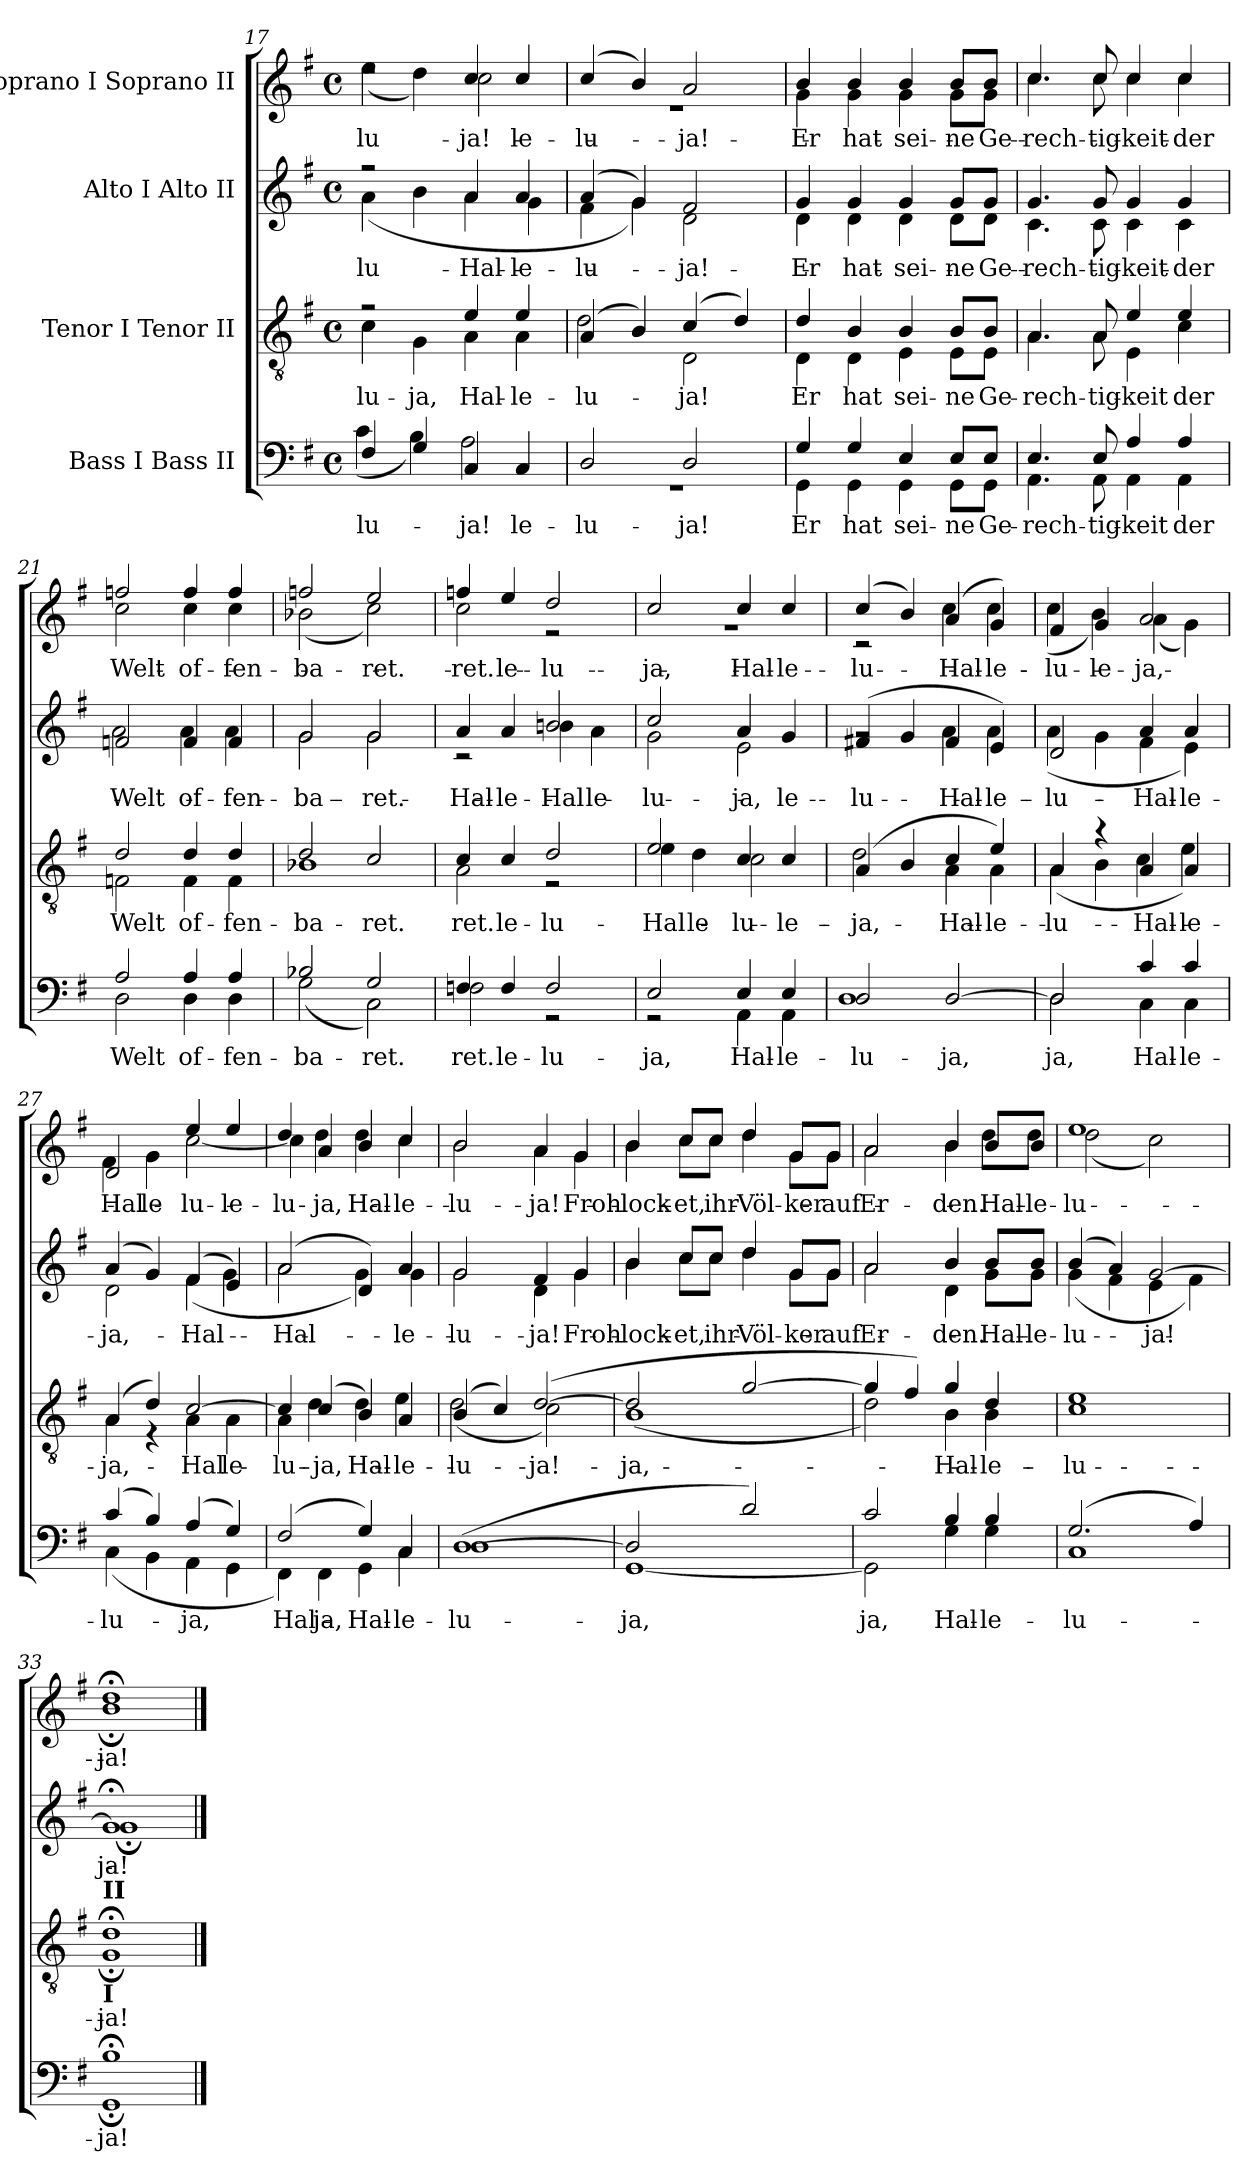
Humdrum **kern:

**kern	**text	**kern	**text	**kern	**text	**kern	**text
*part4	*part4	*part3	*part3	*part2	*part2	*part1	*part1
*staff4	*staff4	*staff3	*staff3	*staff2	*staff2	*staff1	*staff1
*I"Bass I Bass II	*	*I"Tenor I Tenor II	*	*I"Alto I Alto II	*	*I"Soprano I Soprano II	*
*clefF4	*	*clefGv2	*	*clefG2	*	*clefG2	*
*k[f#]	*	*k[f#]	*	*k[f#]	*	*k[f#]	*
*G:	*	*G:	*	*G:	*	*G:	*
*M4/4	*	*M4/4	*	*M4/4	*	*M4/4	*
*met(c)	*	*met(c)	*	*met(c)	*	*met(c)	*
=17	=17	=17	=17	=17	=17	=17	=17
!	!LO:LY:a	!	!	!	!	!	!
*^	*	*	*	*	*	*	*
!	!	!LO:LY:b	!	!LO:LY:b	!	!LO:LY:b	!	!LO:LY:b
*	*	*	*^	*	*^	*	*^	*
4F#/	(<4c\	-lu-	2r	4c\	-lu-	2r	(<4a\	-lu-	2rdd	(<4ee\	-lu-
!	!	!	!	!	!LO:LY:b	!	!	!	!	!	!
4G/	4B\)	.	.	4G\	-ja,	.	4b\	.	.	4dd\)	.
!	!	!LO:LY:a	!	!	!	!	!	!	!	!	!
!	!	!LO:LY:b	!	!	!LO:LY:b	!	!	!LO:LY:a	!	!	!LO:LY:a
!	!	!	!	!	!	!	!	!	!	!	!LO:LY:b
4C/	2A\	-ja!	4e/	4A\	Hal-	4a/	4a\	Hal-	4cc/	2cc\	-ja!
!	!	!LO:LY:a	!	!	!LO:LY:b	!	!	!LO:LY:a	!	!	!LO:LY:a
4C/	.	-le-	4e/	4A\	-le-	4a/	4g\	-le-	4cc/	.	-le-
=18	=18	=18	=18	=18	=18	=18	=18	=18	=18	=18	=18
!	!	!LO:LY:a	!	!	!LO:LY:b	!	!	!LO:LY:a	!	!	!LO:LY:a
2D/	1r	-lu-	(>4A/	2d\	-lu-	(>4a/	4f#\	-lu-	(>4cc/	1r	-lu-
.	.	.	4B/)	.	.	4g/)	4g\)	.	4b/)	.	.
!	!	!LO:LY:a	!	!	!LO:LY:b	!	!	!LO:LY:a	!	!	!
!	!	!	!	!	!	!	!	!LO:LY:b	!	!	!LO:LY:a
2D/	.	-ja!	(>4c/	2D\	-ja!	2f#/	2d\	-ja!	2a/	.	-ja!
.	.	.	4d/)	.	.	.	.	.	.	.	.
=19	=19	=19	=19	=19	=19	=19	=19	=19	=19	=19	=19
!	!	!LO:LY:b	!	!	!LO:LY:b	!	!	!LO:LY:b	!	!	!LO:LY:b
4G/	4GG\	Er	4d/	4D\	Er	4g/	4d\	Er	4b/	4g\	Er
!	!	!LO:LY:b	!	!	!LO:LY:b	!	!	!LO:LY:b	!	!	!LO:LY:b
4G/	4GG\	hat	4B/	4D\	hat	4g/	4d\	hat	4b/	4g\	hat
!	!	!LO:LY:b	!	!	!LO:LY:b	!	!	!LO:LY:b	!	!	!LO:LY:b
4E/	4GG\	sei-	4B/	4E\	sei-	4g/	4d\	sei-	4b/	4g\	sei-
!	!	!LO:LY:b	!	!	!LO:LY:b	!	!	!LO:LY:b	!	!	!LO:LY:b
8E/L	8GG\L	-ne	8B/L	8E\L	-ne	8g/L	8d\L	-ne	8b/L	8g\L	-ne
!	!	!LO:LY:b	!	!	!LO:LY:b	!	!	!LO:LY:b	!	!	!LO:LY:b
8E/J	8GG\J	Ge-	8B/J	8E\J	Ge-	8g/J	8d\J	Ge-	8b/J	8g\J	Ge-
=20	=20	=20	=20	=20	=20	=20	=20	=20	=20	=20	=20
!	!	!LO:LY:b	!	!	!LO:LY:b	!	!	!LO:LY:b	!	!	!LO:LY:b
4.E/	4.AA\	­rech-	4.A/	4.A\	­rech-	4.g/	4.c\	­rech-	4.cc/	4.cc\	­rech-
!	!	!LO:LY:b	!	!	!LO:LY:b	!	!	!LO:LY:b	!	!	!LO:LY:b
8E/	8AA\	-tig-	8A/	8A\	-tig-	8g/	8c\	-tig-	8cc/	8cc\	-tig-
!	!	!LO:LY:b	!	!	!LO:LY:b	!	!	!LO:LY:b	!	!	!LO:LY:b
4A/	4AA\	-keit	4e/	4E\	-keit	4g/	4c\	-keit	4cc/	4cc\	-keit
!	!	!LO:LY:b	!	!	!LO:LY:b	!	!	!LO:LY:b	!	!	!LO:LY:b
4A/	4AA\	der	4e/	4c\	der	4g/	4c\	der	4cc/	4cc\	der
=21	=21	=21	=21	=21	=21	=21	=21	=21	=21	=21	=21
!	!	!LO:LY:b	!	!	!LO:LY:b	!	!	!LO:LY:b	!	!	!LO:LY:b
2A/	2D\	Welt	2d/	2Fn\	Welt	2fn/	2a\	Welt	2ffn/	2cc\	Welt
!	!	!LO:LY:a	!	!	!	!	!	!	!	!	!
!	!	!LO:LY:b	!	!	!LO:LY:a	!	!	!	!	!	!
!	!	!	!	!	!LO:LY:b	!	!	!LO:LY:b	!	!	!LO:LY:a
!	!	!	!	!	!	!	!	!	!	!	!LO:LY:b
4A/	4D\	of-	4d/	4F\	of-	4f/	4a\	of-	4ff/	4cc\	of-
!	!	!LO:LY:a	!	!	!	!	!	!	!	!	!
!	!	!LO:LY:b	!	!	!LO:LY:a	!	!	!	!	!	!
!	!	!	!	!	!LO:LY:b	!	!	!LO:LY:b	!	!	!LO:LY:a
!	!	!	!	!	!	!	!	!	!	!	!LO:LY:b
4A/	4D\	-fen-	4d/	4F\	-fen-	4f/	4a\	-fen-	4ff/	4cc\	-fen-
=22	=22	=22	=22	=22	=22	=22	=22	=22	=22	=22	=22
!	!	!LO:LY:a	!	!	!	!	!	!	!	!	!
!	!	!LO:LY:b	!	!	!LO:LY:a	!	!	!	!	!	!
!	!	!	!	!	!LO:LY:b	!	!	!LO:LY:b	!	!	!LO:LY:a
!	!	!	!	!	!	!	!	!	!	!	!LO:LY:b
2B-X/	(<2G\	-ba-	2d/	1B-X	-ba-	2g/	2g\	-ba-	2ffn/	(<2b-X\	-ba-
!	!	!LO:LY:a	!	!	!LO:LY:a	!	!	!LO:LY:b	!	!	!LO:LY:a
2G/	2C\)	-ret.	2c/	.	-ret.	2g/	2g\	-ret.	2ee/	2cc\)	-ret.
!!LO:LB:g=z	!!
=23	=23	=23	=23	=23	=23	=23	=23	=23	=23	=23	=23
!	!	!LO:LY:a	!	!	!	!	!	!	!	!	!
!	!	!LO:LY:b	!	!	!LO:LY:a	!	!	!	!	!	!
!	!	!	!	!	!LO:LY:b	!	!	!LO:LY:a	!	!	!LO:LY:a
!	!	!	!	!	!	!	!	!	!	!	!LO:LY:b
4Fn/	2F\	-ret.	4c/	2A\	-ret.	4a/	2r	Hal-	4ffn/	2cc\	-ret.
!	!	!LO:LY:a	!	!	!LO:LY:a	!	!	!LO:LY:a	!	!	!LO:LY:a
4F/	.	-le-	4c/	.	-le-	4a/	.	-le-	4ee/	.	-le-
!	!	!LO:LY:a	!	!	!LO:LY:a	!	!	!LO:LY:a	!	!	!
!	!	!	!	!	!	!	!	!LO:LY:b	!	!	!LO:LY:a
2F/	2r	-lu-	2d/	2r	-lu-	2bn/	4b\	Hal-	2dd/	2r	-lu-
!	!	!	!	!	!	!	!	!LO:LY:b	!	!	!
.	.	.	.	.	.	.	4a\	-le-	.	.	.
=24	=24	=24	=24	=24	=24	=24	=24	=24	=24	=24	=24
!	!	!LO:LY:a	!	!	!LO:LY:a	!	!	!	!	!	!
!	!	!	!	!	!LO:LY:b	!	!	!LO:LY:a	!	!	!
!	!	!	!	!	!	!	!	!LO:LY:b	!	!	!LO:LY:a
2E/	2r	-ja,	2e/	4e\	Hal-	2cc/	2g\	-lu-	2cc/	1r	-ja,
!	!	!	!	!	!LO:LY:b	!	!	!	!	!	!
.	.	.	.	4d\	-le-	.	.	.	.	.	.
!	!	!LO:LY:a	!	!	!	!	!	!	!	!	!
!	!	!LO:LY:b	!	!	!LO:LY:a	!	!	!	!	!	!
!	!	!	!	!	!LO:LY:b	!	!	!LO:LY:a	!	!	!
!	!	!	!	!	!	!	!	!LO:LY:b	!	!	!LO:LY:a
4E/	4AA\	Hal-	4c/	2c\	-lu-	4a/	2e\	-ja,	4cc/	.	Hal-
!	!	!LO:LY:a	!	!	!	!	!	!	!	!	!
!	!	!LO:LY:b	!	!	!LO:LY:a	!	!	!LO:LY:a	!	!	!LO:LY:a
4E/	4AA\	-le-	4c/	.	-le-	4g/	.	-le-	4cc/	.	-le-
=25	=25	=25	=25	=25	=25	=25	=25	=25	=25	=25	=25
!	!	!LO:LY:a	!	!	!	!	!	!	!	!	!
!	!	!LO:LY:b	!	!	!LO:LY:a	!	!	!	!	!	!
!	!	!	!	!	!LO:LY:b	!	!	!LO:LY:a	!	!	!LO:LY:a
2D/	1D	-lu-	(>4A/	2d\	-ja,	(>4f#X/	2rg	-lu-	(>4cc/	2r	-lu-
.	.	.	4B/	.	.	4g/	.	.	4b/)	.	.
!	!	!LO:LY:a	!	!	!LO:LY:b	!	!	!LO:LY:b	!	!	!LO:LY:a
!	!	!	!	!	!	!	!	!	!	!	!LO:LY:b
[2D/	.	-ja,	4c/	4A\	Hal-	4f#/	4a\	Hal-	(>4a/	4cc\	Hal-
!	!	!	!	!	!LO:LY:b	!	!	!LO:LY:b	!	!	!LO:LY:b
.	.	.	4e/)	4A\	-le-	4e/)	4a\	-le-	4g/)	4cc\	-le-
=26	=26	=26	=26	=26	=26	=26	=26	=26	=26	=26	=26
!	!	!LO:LY:b	!	!	!LO:LY:a	!	!	!	!	!	!
!	!	!	!	!	!LO:LY:b	!	!	!LO:LY:a	!	!	!
!	!	!	!	!	!	!	!	!LO:LY:b	!	!	!LO:LY:a
!	!	!	!	!	!	!	!	!	!	!	!LO:LY:b
2D/]	2D\	-ja,	4A/	(<4A\	-lu-	2d/	(<4a\	-lu-	4f#/	(<4cc\	-lu-
!	!	!	!	!	!	!	!	!	!	!	!LO:LY:a
.	.	.	4r	4B\	.	.	4g\	.	4g/	4b\)	-le-
!	!	!LO:LY:a	!	!	!	!	!	!	!	!	!
!	!	!LO:LY:b	!	!	!LO:LY:a	!	!	!LO:LY:a	!	!	!LO:LY:a
!	!	!	!	!	!	!	!	!	!	!	!LO:LY:b
4c/	4C\	Hal-	4A/	4c\	Hal-	4a/	4f#\	Hal-	2a/	(<4a\	-ja,
!	!	!LO:LY:a	!	!	!	!	!	!	!	!	!
!	!	!LO:LY:b	!	!	!LO:LY:a	!	!	!LO:LY:a	!	!	!
4c/	4C\	-le-	4A/	4e\)	-le-	4a/	4e\)	-le-	.	4g\)	.
=27	=27	=27	=27	=27	=27	=27	=27	=27	=27	=27	=27
!	!	!LO:LY:a	!	!	!	!	!	!	!	!	!
!	!	!LO:LY:b	!	!	!LO:LY:a	!	!	!	!	!	!
!	!	!	!	!	!LO:LY:b	!	!	!LO:LY:a	!	!	!
!	!	!	!	!	!	!	!	!LO:LY:b	!	!	!LO:LY:a
!	!	!	!	!	!	!	!	!	!	!	!LO:LY:b
(>4c/	(<4C\	­lu-	(>4A/	4A\	­ja,	(>4a/	2d\	­ja,	2d/	4f#\	Hal-
!	!	!	!	!	!	!	!	!	!	!	!LO:LY:b
4B/)	4BB\	.	4d/)	4r	.	4g/)	.	.	.	4g\	-le-
!	!	!LO:LY:a	!	!	!LO:LY:a	!	!	!	!	!	!
!	!	!	!	!	!LO:LY:b	!	!	!LO:LY:a	!	!	!
!	!	!	!	!	!	!	!	!LO:LY:b	!	!	!LO:LY:a
!	!	!	!	!	!	!	!	!	!	!	!LO:LY:b
(>4A/	4AA\	-ja,	[2c/	4A\	Hal-	(>4f#/	(<4f#\	Hal-	4ee/	[2cc\	-lu-
!	!	!	!	!	!LO:LY:b	!	!	!	!	!	!LO:LY:a
4G/)	4GG\	.	.	4A\	-le-	4e/)	4g\	.	4ee/	.	-le-
=28	=28	=28	=28	=28	=28	=28	=28	=28	=28	=28	=28
!	!	!LO:LY:a	!	!	!LO:LY:b	!	!	!LO:LY:a	!	!	!LO:LY:a
(>2F#/	4FF#\)	Hal-	4c/]	4A\	-lu-	(>2a/	2a\	Hal-	4dd/	4cc\]	-lu-
!	!	!LO:LY:b	!	!	!LO:LY:a	!	!	!	!	!	!
!	!	!	!	!	!LO:LY:b	!	!	!	!	!	!LO:LY:a
!	!	!	!	!	!	!	!	!	!	!	!LO:LY:b
.	4FF#\	-ja,	(>4c/	4d\	-ja,	.	.	.	4a/	4dd\	-ja,
!	!	!LO:LY:b	!	!	!LO:LY:b	!	!	!	!	!	!LO:LY:b
4G/)	4GG\	Hal-	4B/)	4d\	Hal-	4d/)	4g\)	.	4b/	4dd\	Hal-
!	!	!LO:LY:a	!	!	!	!	!	!	!	!	!
!	!	!LO:LY:b	!	!	!LO:LY:a	!	!	!	!	!	!
!	!	!	!	!	!LO:LY:b	!	!	!LO:LY:a	!	!	!
!	!	!	!	!	!	!	!	!LO:LY:b	!	!	!LO:LY:b
4C/	4C\	-le-	4A/	4e\	-le-	4a/	4g\	-le-	4cc/	4cc\	-le-
=29	=29	=29	=29	=29	=29	=29	=29	=29	=29	=29	=29
!	!	!LO:LY:a	!	!	!	!	!	!	!	!	!
!	!	!LO:LY:b	!	!	!LO:LY:a	!	!	!	!	!	!
!	!	!	!	!	!LO:LY:b	!	!	!LO:LY:a	!	!	!
!	!	!	!	!	!	!	!	!LO:LY:b	!	!	!LO:LY:b
(>[1D	1D	-lu-	(>4B/	(<2d\	-lu-	2g/	2g\	-lu-	2b/	2b\	-lu-
.	.	.	4c/)	.	.	.	.	.	.	.	.
!	!	!	!	!	!LO:LY:a	!	!	!LO:LY:a	!	!	!
!	!	!	!	!	!	!	!	!LO:LY:b	!	!	!LO:LY:b
.	.	.	(>[2d/	2c\)	-ja!	4f#/	4d\	-ja!	4a/	4a\	-ja!
!	!	!	!	!	!	!	!	!LO:LY:b	!	!	!LO:LY:b
.	.	.	.	.	.	4g/	4g\	Froh-	4g/	4g\	Froh-
=30	=30	=30	=30	=30	=30	=30	=30	=30	=30	=30	=30
!	!	!LO:LY:b	!	!	!LO:LY:b	!	!	!LO:LY:b	!	!	!LO:LY:b
2D/]	[1GG	-ja,	2d/]	(<1B	-ja,	4b/	4b\	-lock-	4b/	4b\	-lock-
!	!	!	!	!	!	!	!	!LO:LY:b	!	!	!LO:LY:b
.	.	.	.	.	.	8cc/L	8cc\L	-et,	8cc/L	8cc\L	-et,
!	!	!	!	!	!	!	!	!LO:LY:b	!	!	!LO:LY:b
.	.	.	.	.	.	8cc/J	8cc\J	ihr	8cc/J	8cc\J	ihr
!	!	!	!	!	!	!	!	!LO:LY:b	!	!	!LO:LY:b
2d/)	.	.	[2g/	.	.	4dd/	4dd\	Völ-	4dd/	4dd\	Völ-
!	!	!	!	!	!	!	!	!LO:LY:b	!	!	!LO:LY:b
.	.	.	.	.	.	8g/L	8g\L	-ker	8g/L	8g\L	-ker
!	!	!	!	!	!	!	!	!LO:LY:b	!	!	!LO:LY:b
.	.	.	.	.	.	8g/J	8g\J	auf	8g/J	8g\J	auf
=31	=31	=31	=31	=31	=31	=31	=31	=31	=31	=31	=31
!	!	!LO:LY:a	!	!	!	!	!	!LO:LY:b	!	!	!LO:LY:b
2c/	2GG\]	-ja,	4g/]	2d\)	.	2a/	2a\	Er-	2a/	2a\	Er-
.	.	.	4f#/)	.	.	.	.	.	.	.	.
!	!	!LO:LY:b	!	!	!LO:LY:b	!	!	!LO:LY:b	!	!	!LO:LY:b
4B/	4G\	Hal-	4g/	4B\	Hal-	4b/	4d\	-den.	4b/	4b\	-den.
!	!	!LO:LY:b	!	!	!LO:LY:b	!	!	!LO:LY:a	!	!	!
!	!	!	!	!	!	!	!	!LO:LY:b	!	!	!LO:LY:b
4B/	4G\	-le-	4d/	4B\	-le-	8b/L	8g\L	Hal-	8b/L	8dd\L	Hal-
!	!	!	!	!	!	!	!	!LO:LY:a	!	!	!
!	!	!	!	!	!	!	!	!LO:LY:b	!	!	!LO:LY:b
.	.	.	.	.	.	8b/J	8g\J	-le-	8b/J	8dd\J	-le-
=32	=32	=32	=32	=32	=32	=32	=32	=32	=32	=32	=32
!	!	!LO:LY:b	!	!	!LO:LY:b	!	!	!LO:LY:a	!	!	!
!	!	!	!	!	!	!	!	!LO:LY:b	!	!	!LO:LY:b
(>2.G/	1C	-lu-	1e	1c	-lu-	(>4b/	(<4g\	-lu-	1ee	(<2dd\	-lu-
.	.	.	.	.	.	4a/)	4f#\	.	.	.	.
!	!	!	!	!	!	!	!	!LO:LY:a	!	!	!
.	.	.	.	.	.	[2g/	4e\	-ja!	.	2cc\)	.
4A/)	.	.	.	.	.	.	4f#\)	.	.	.	.
=33	=33	=33	=33	=33	=33	=33	=33	=33	=33	=33	=33
!	!	!	!LO:TX:b:B:t=I	!	!	!	!	!	!	!	!
!	!	!	!LO:TX:a:B:t=II	!	!	!	!	!	!	!	!
!	!	!LO:LY:b	!	!	!LO:LY:b	!	!	!LO:LY:b	!	!	!LO:LY:b
1B;<	1GG;	-ja!	1G;<	1d;	-ja!	1g;<]	1g;	-ja!	1dd;<	1b;	-ja!
*v	*v	*	*	*	*	*v	*v	*	*v	*v	*
*	*	*v	*v	*	*	*	*	*
==	==	==	==	==	==	==	==
*-	*-	*-	*-	*-	*-	*-	*-
